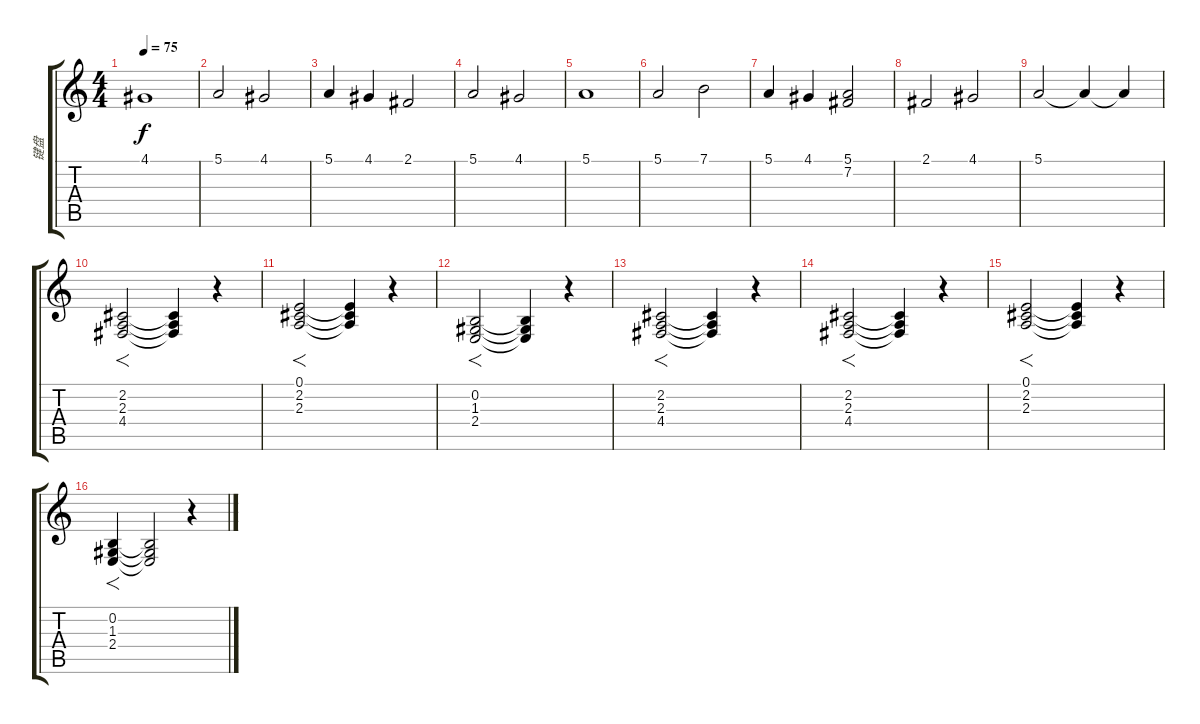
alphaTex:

\track ("键盘" "键盘") {instrument stringensemble1}
\staff {score tabs}
\tuning (E4 B3 G3 D3 A2 E2) {hide}
\ts (4 4)
\tempo 75
\clef g2
\ks c
4.1.1{dy f} |
5.1.2{volume 8 instrument stringensemble1} 4.1.2 |
5.1.4 4.1.4 2.1.2 |
5.1.2 4.1.2 |
5.1.1 |
5.1.2 7.1.2 |
5.1.4 4.1.4 (5.1 7.2).2 |
2.1.2 4.1.2 |
5.1.2 5.1{t}.4{volume 6} 5.1{t}.4{volume 3} |
(2.2 2.3 4.4).2{f volume 13 instrument synthstrings2} (2.2{t} 2.3{t} 4.4{t}).4 r.4 |
(0.1 2.2 2.3).2{f} (0.1{t} 2.2{t} 2.3{t}).4 r.4 |
(0.2 1.3 2.4).2{f} (0.2{t} 1.3{t} 2.4{t}).4 r.4 |
(2.2 2.3 4.4).2{f} (2.2{t} 2.3{t} 4.4{t}).4 r.4 |
(2.2 2.3 4.4).2{f} (2.2{t} 2.3{t} 4.4{t}).4 r.4 |
(0.1 2.2 2.3).2{f} (0.1{t} 2.2{t} 2.3{t}).4 r.4 |
(0.2 1.3 2.4).4{f} (0.2{t} 1.3{t} 2.4{t}).2 r.4
